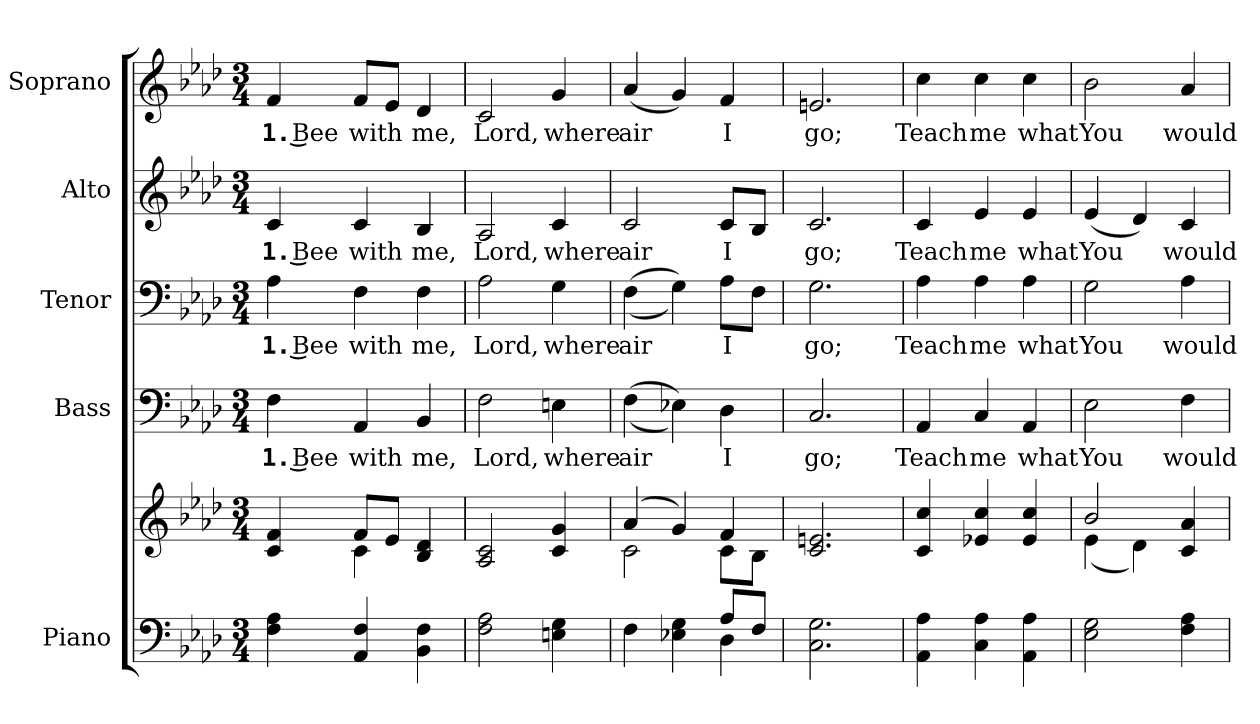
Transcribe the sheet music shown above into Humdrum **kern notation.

**kern	**kern	**kern	**text	**kern	**text	**kern	**text	**kern	**text
*part5	*part5	*part4	*part4	*part3	*part3	*part2	*part2	*part1	*part1
*staff6	*staff5	*staff4	*staff4	*staff3	*staff3	*staff2	*staff2	*staff1	*staff1
*I"Piano	*	*I"Bass	*	*I"Tenor	*	*I"Alto	*	*I"Soprano	*
*I'Pno.	*	*I'B.	*	*I'T.	*	*I'A.	*	*I'S.	*
!!LO:PB:g=z
*clefF4	*clefG2	*clefF4	*	*clefF4	*	*clefG2	*	*clefG2	*
*k[b-e-a-d-]	*k[b-e-a-d-]	*k[b-e-a-d-]	*	*k[b-e-a-d-]	*	*k[b-e-a-d-]	*	*k[b-e-a-d-]	*
*A-:	*A-:	*A-:	*	*A-:	*	*A-:	*	*A-:	*
*M3/4	*M3/4	*M3/4	*	*M3/4	*	*M3/4	*	*M3/4	*
*MM150	*MM150	*MM150	*	*MM150	*	*MM150	*	*MM150	*
=1	=1	=1	=1	=1	=1	=1	=1	=1	=1
*	*^	*	*	*	*	*	*	*	*
!	!	!	!	!LO:LY:b:color=#000000	!	!	!	!	!	!
!	!	!	!	!	!	!LO:LY:b:color=#000000	!	!	!	!
!	!	!	!	!	!	!	!	!LO:LY:b:color=#000000	!	!
!	!	!	!	!	!	!	!	!	!	!LO:LY:b:color=#000000
4Fi\ 4A-i	4ci/ 4fi	4ryy	4Fi\	1. Bee	4A-i\	1. Bee	4ci/	1. Bee	4fi/	1. Bee
!	!	!	!	!LO:LY:b:color=#000000	!	!	!	!	!	!
!	!	!	!	!	!	!LO:LY:b:color=#000000	!	!	!	!
!	!	!	!	!	!	!	!	!LO:LY:b:color=#000000	!	!
!	!	!	!	!	!	!	!	!	!	!LO:LY:b:color=#000000
4AA-i/ 4Fi	8fi/L	4ci\	4AA-i/	with	4Fi\	with	4ci/	with	8fi/L	with
.	8e-i/J	.	.	.	.	.	.	.	8e-i/J	.
!	!	!	!	!LO:LY:b:color=#000000	!	!	!	!	!	!
!	!	!	!	!	!	!LO:LY:b:color=#000000	!	!	!	!
!	!	!	!	!	!	!	!	!LO:LY:b:color=#000000	!	!
!	!	!	!	!	!	!	!	!	!	!LO:LY:b:color=#000000
4BB-i\ 4Fi	4B-i/ 4d-i	4ryy	4BB-i/	me,	4Fi\	me,	4B-i/	me,	4d-i/	me,
*	*v	*v	*	*	*	*	*	*	*	*
=2	=2	=2	=2	=2	=2	=2	=2	=2	=2
*	*^	*	*	*	*	*	*	*	*
!	!	!	!	!LO:LY:b:color=#000000	!	!	!	!	!	!
*	*v	*v	*	*	*	*	*	*	*	*
*	*^	*	*	*	*	*	*	*	*
!	!	!	!	!	!	!LO:LY:b:color=#000000	!	!	!	!
*	*v	*v	*	*	*	*	*	*	*	*
*	*^	*	*	*	*	*	*	*	*
!	!	!	!	!	!	!	!	!LO:LY:b:color=#000000	!	!
*	*v	*v	*	*	*	*	*	*	*	*
*	*^	*	*	*	*	*	*	*	*
!	!	!	!	!	!	!	!	!	!	!LO:LY:b:color=#000000
*	*v	*v	*	*	*	*	*	*	*	*
2Fi\ 2A-i	2A-i/ 2ci	2Fi\	Lord,	2A-i\	Lord,	2A-i/	Lord,	2ci/	Lord,
!	!	!	!LO:LY:b:color=#000000	!	!	!	!	!	!
!	!	!	!	!	!LO:LY:b:color=#000000	!	!	!	!
!	!	!	!	!	!	!	!LO:LY:b:color=#000000	!	!
!	!	!	!	!	!	!	!	!	!LO:LY:b:color=#000000
4Eni\ 4Gi	4ci/ 4gi	4Eni\	where	4Gi\	where	4ci/	where	4gi/	where
=3	=3	=3	=3	=3	=3	=3	=3	=3	=3
*^	*^	*	*	*	*	*	*	*	*
!	!	!	!	!	!LO:LY:b:color=#000000	!	!	!	!	!	!
!	!	!	!	!	!	!	!LO:LY:b:color=#000000	!	!	!	!
!	!	!	!	!	!	!	!	!	!LO:LY:b:color=#000000	!	!
!	!	!	!	!	!	!	!	!	!	!	!LO:LY:b:color=#000000
4Fi\	2ryy	(4a-i/	2ci\	((4Fi\	air	((4Fi\	air	2ci/	air	(4a-i/	air
4E-Xi\ 4Gi	.	4gi/)	.	4E-Xi\))	.	4Gi\))	.	.	.	4gi/)	.
!	!	!	!	!	!LO:LY:b:color=#000000	!	!	!	!	!	!
!	!	!	!	!	!	!	!LO:LY:b:color=#000000	!	!	!	!
!	!	!	!	!	!	!	!	!	!LO:LY:b:color=#000000	!	!
!	!	!	!	!	!	!	!	!	!	!	!LO:LY:b:color=#000000
8A-i/L	4D-i\	4fi/	8ci\L	4D-i\	I	8A-i\L	I	8ci/L	I	4fi/	I
8Fi/J	.	.	8B-i\J	.	.	8Fi\J	.	8B-i/J	.	.	.
*v	*v	*	*	*	*	*	*	*	*	*	*
*	*v	*v	*	*	*	*	*	*	*	*
!!LO:PB:g=z
=4	=4	=4	=4	=4	=4	=4	=4	=4	=4
*	*^	*	*	*	*	*	*	*	*
!	!	!	!	!LO:LY:b:color=#000000	!	!	!	!	!	!
*	*v	*v	*	*	*	*	*	*	*	*
*	*^	*	*	*	*	*	*	*	*
!	!	!	!	!	!	!LO:LY:b:color=#000000	!	!	!	!
*	*v	*v	*	*	*	*	*	*	*	*
*	*^	*	*	*	*	*	*	*	*
!	!	!	!	!	!	!	!	!LO:LY:b:color=#000000	!	!
*	*v	*v	*	*	*	*	*	*	*	*
*	*^	*	*	*	*	*	*	*	*
!	!	!	!	!	!	!	!	!	!	!LO:LY:b:color=#000000
*	*v	*v	*	*	*	*	*	*	*	*
2.Ci\ 2.Gi	2.ci/ 2.eni	2.Ci/	go;	2.Gi\	go;	2.ci/	go;	2.eni/	go;
=5	=5	=5	=5	=5	=5	=5	=5	=5	=5
!	!	!	!LO:LY:b:color=#000000	!	!	!	!	!	!
!	!	!	!	!	!LO:LY:b:color=#000000	!	!	!	!
!	!	!	!	!	!	!	!LO:LY:b:color=#000000	!	!
!	!	!	!	!	!	!	!	!	!LO:LY:b:color=#000000
4AA-i\ 4A-i	4ci/ 4cci	4AA-i/	Teach	4A-i\	Teach	4ci/	Teach	4cci\	Teach
!	!	!	!LO:LY:b:color=#000000	!	!	!	!	!	!
!	!	!	!	!	!LO:LY:b:color=#000000	!	!	!	!
!	!	!	!	!	!	!	!LO:LY:b:color=#000000	!	!
!	!	!	!	!	!	!	!	!	!LO:LY:b:color=#000000
4Ci\ 4A-i	4e-Xi/ 4cci	4Ci/	me	4A-i\	me	4e-i/	me	4cci\	me
!	!	!	!LO:LY:b:color=#000000	!	!	!	!	!	!
!	!	!	!	!	!LO:LY:b:color=#000000	!	!	!	!
!	!	!	!	!	!	!	!LO:LY:b:color=#000000	!	!
!	!	!	!	!	!	!	!	!	!LO:LY:b:color=#000000
4AA-i\ 4A-i	4e-i/ 4cci	4AA-i/	what	4A-i\	what	4e-i/	what	4cci\	what
=6	=6	=6	=6	=6	=6	=6	=6	=6	=6
*	*^	*	*	*	*	*	*	*	*
!	!	!	!	!LO:LY:b:color=#000000	!	!	!	!	!	!
!	!	!	!	!	!	!LO:LY:b:color=#000000	!	!	!	!
!	!	!	!	!	!	!	!	!LO:LY:b:color=#000000	!	!
!	!	!	!	!	!	!	!	!	!	!LO:LY:b:color=#000000
2E-i\ 2Gi	2b-i/	(4e-i\	2E-i\	You	2Gi\	You	(4e-i/	You	2b-i\	You
.	.	4d-i\)	.	.	.	.	4d-i/)	.	.	.
!	!	!	!	!LO:LY:b:color=#000000	!	!	!	!	!	!
!	!	!	!	!	!	!LO:LY:b:color=#000000	!	!	!	!
!	!	!	!	!	!	!	!	!LO:LY:b:color=#000000	!	!
!	!	!	!	!	!	!	!	!	!	!LO:LY:b:color=#000000
4Fi\ 4A-i	4ci/ 4a-i	4ryy	4Fi\	would	4A-i\	would	4ci/	would	4a-i/	would
*	*v	*v	*	*	*	*	*	*	*	*
=	=	=	=	=	=	=	=	=	=
*-	*-	*-	*-	*-	*-	*-	*-	*-	*-
